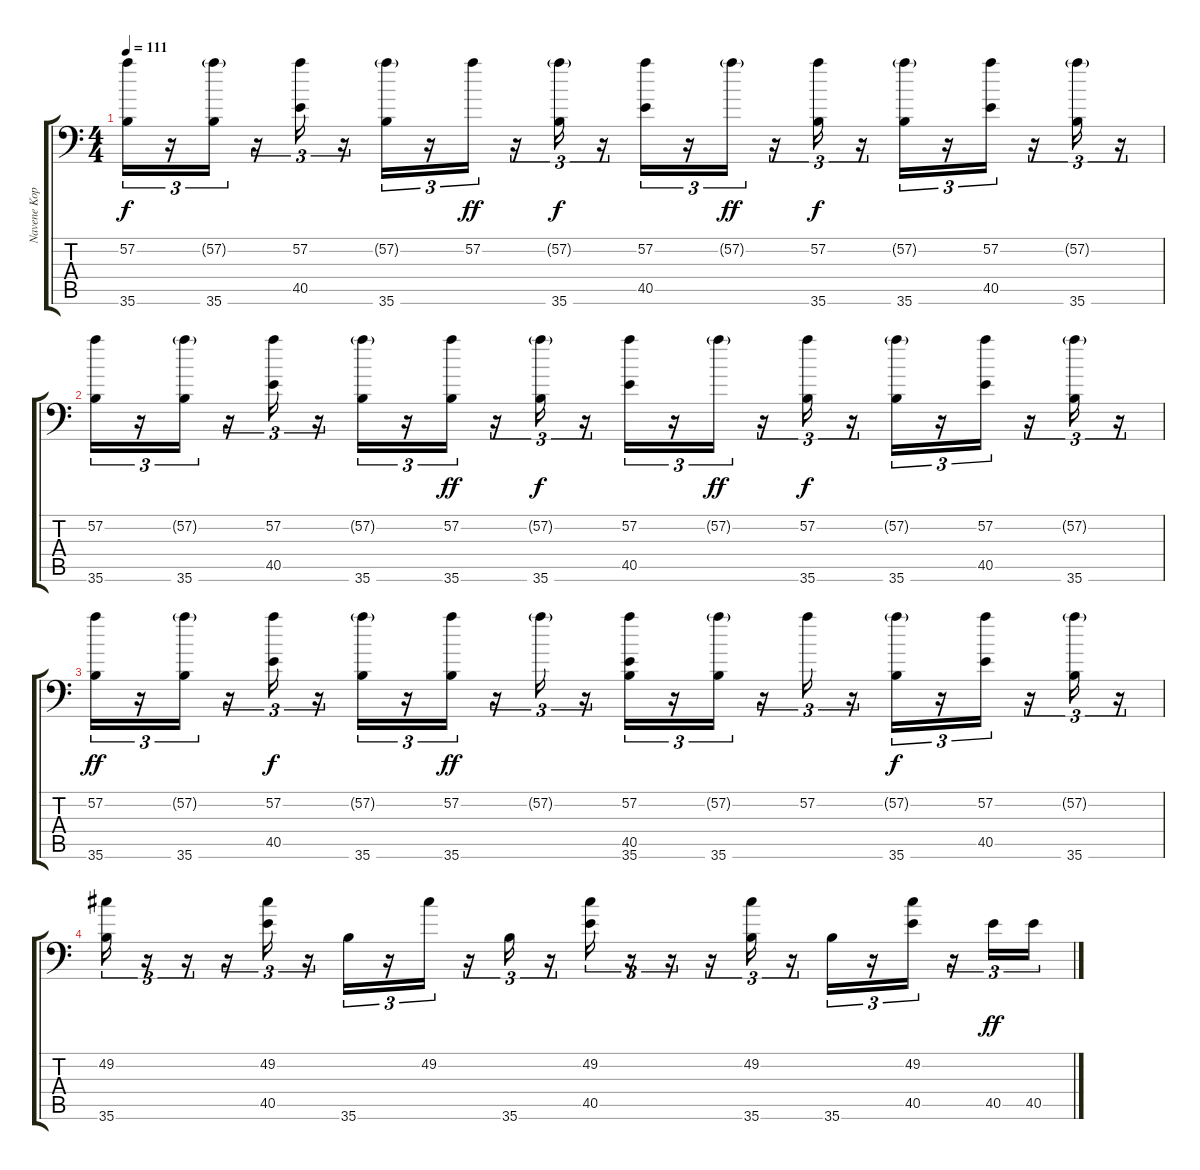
\track ("Navene Koperweis" "Navene Kop") {instrument acousticgrandpiano}
\staff {score tabs}
\tuning (C-1 C-1 C-1 C-1 C-1 C-1) {hide}
\ts (4 4)
\tempo 111
\clef f4
\ks c
(57.2 35.6).16{tu (3 2) dy f} r.16{tu (3 2)} (57.2{g} 35.6).16{tu (3 2)} r.16{tu (3 2)} (57.2 40.5).16{tu (3 2)} r.16{tu (3 2)} (57.2{g} 35.6).16{tu (3 2)} r.16{tu (3 2)} 57.2.16{tu (3 2) dy ff} r.16{tu (3 2)} (57.2{g} 35.6).16{tu (3 2) dy f} r.16{tu (3 2)} (57.2 40.5).16{tu (3 2)} r.16{tu (3 2)} 57.2{g}.16{tu (3 2) dy ff} r.16{tu (3 2)} (57.2 35.6).16{tu (3 2) dy f} r.16{tu (3 2)} (57.2{g} 35.6).16{tu (3 2)} r.16{tu (3 2)} (57.2 40.5).16{tu (3 2)} r.16{tu (3 2)} (57.2{g} 35.6).16{tu (3 2)} r.16{tu (3 2)} |
(57.2 35.6).16{tu (3 2)} r.16{tu (3 2)} (57.2{g} 35.6).16{tu (3 2)} r.16{tu (3 2)} (57.2 40.5).16{tu (3 2)} r.16{tu (3 2)} (57.2{g} 35.6).16{tu (3 2)} r.16{tu (3 2)} (57.2 35.6).16{tu (3 2) dy ff} r.16{tu (3 2)} (57.2{g} 35.6).16{tu (3 2) dy f} r.16{tu (3 2)} (57.2 40.5).16{tu (3 2)} r.16{tu (3 2)} 57.2{g}.16{tu (3 2) dy ff} r.16{tu (3 2)} (57.2 35.6).16{tu (3 2) dy f} r.16{tu (3 2)} (57.2{g} 35.6).16{tu (3 2)} r.16{tu (3 2)} (57.2 40.5).16{tu (3 2)} r.16{tu (3 2)} (57.2{g} 35.6).16{tu (3 2)} r.16{tu (3 2)} |
(57.2 35.6).16{tu (3 2) dy ff} r.16{tu (3 2)} (57.2{g} 35.6).16{tu (3 2)} r.16{tu (3 2)} (57.2 40.5).16{tu (3 2) dy f} r.16{tu (3 2)} (57.2{g} 35.6).16{tu (3 2)} r.16{tu (3 2)} (57.2 35.6).16{tu (3 2) dy ff} r.16{tu (3 2)} 57.2{g}.16{tu (3 2)} r.16{tu (3 2)} (57.2 40.5 35.6).16{tu (3 2)} r.16{tu (3 2)} (57.2{g} 35.6).16{tu (3 2)} r.16{tu (3 2)} 57.2.16{tu (3 2)} r.16{tu (3 2)} (57.2{g} 35.6).16{tu (3 2) dy f} r.16{tu (3 2)} (57.2 40.5).16{tu (3 2)} r.16{tu (3 2)} (57.2{g} 35.6).16{tu (3 2)} r.16{tu (3 2)} |
(49.2 35.6).16{tu (3 2)} r.16{tu (3 2)} r.16{tu (3 2)} r.16{tu (3 2)} (49.2 40.5).16{tu (3 2)} r.16{tu (3 2)} 35.6.16{tu (3 2)} r.16{tu (3 2)} 49.2.16{tu (3 2)} r.16{tu (3 2)} 35.6.16{tu (3 2)} r.16{tu (3 2)} (49.2 40.5).16{tu (3 2)} r.16{tu (3 2)} r.16{tu (3 2)} r.16{tu (3 2)} (49.2 35.6).16{tu (3 2)} r.16{tu (3 2)} 35.6.16{tu (3 2)} r.16{tu (3 2)} (49.2 40.5).16{tu (3 2)} r.16{tu (3 2)} 40.5.16{tu (3 2) dy ff} 40.5.16{tu (3 2)}
